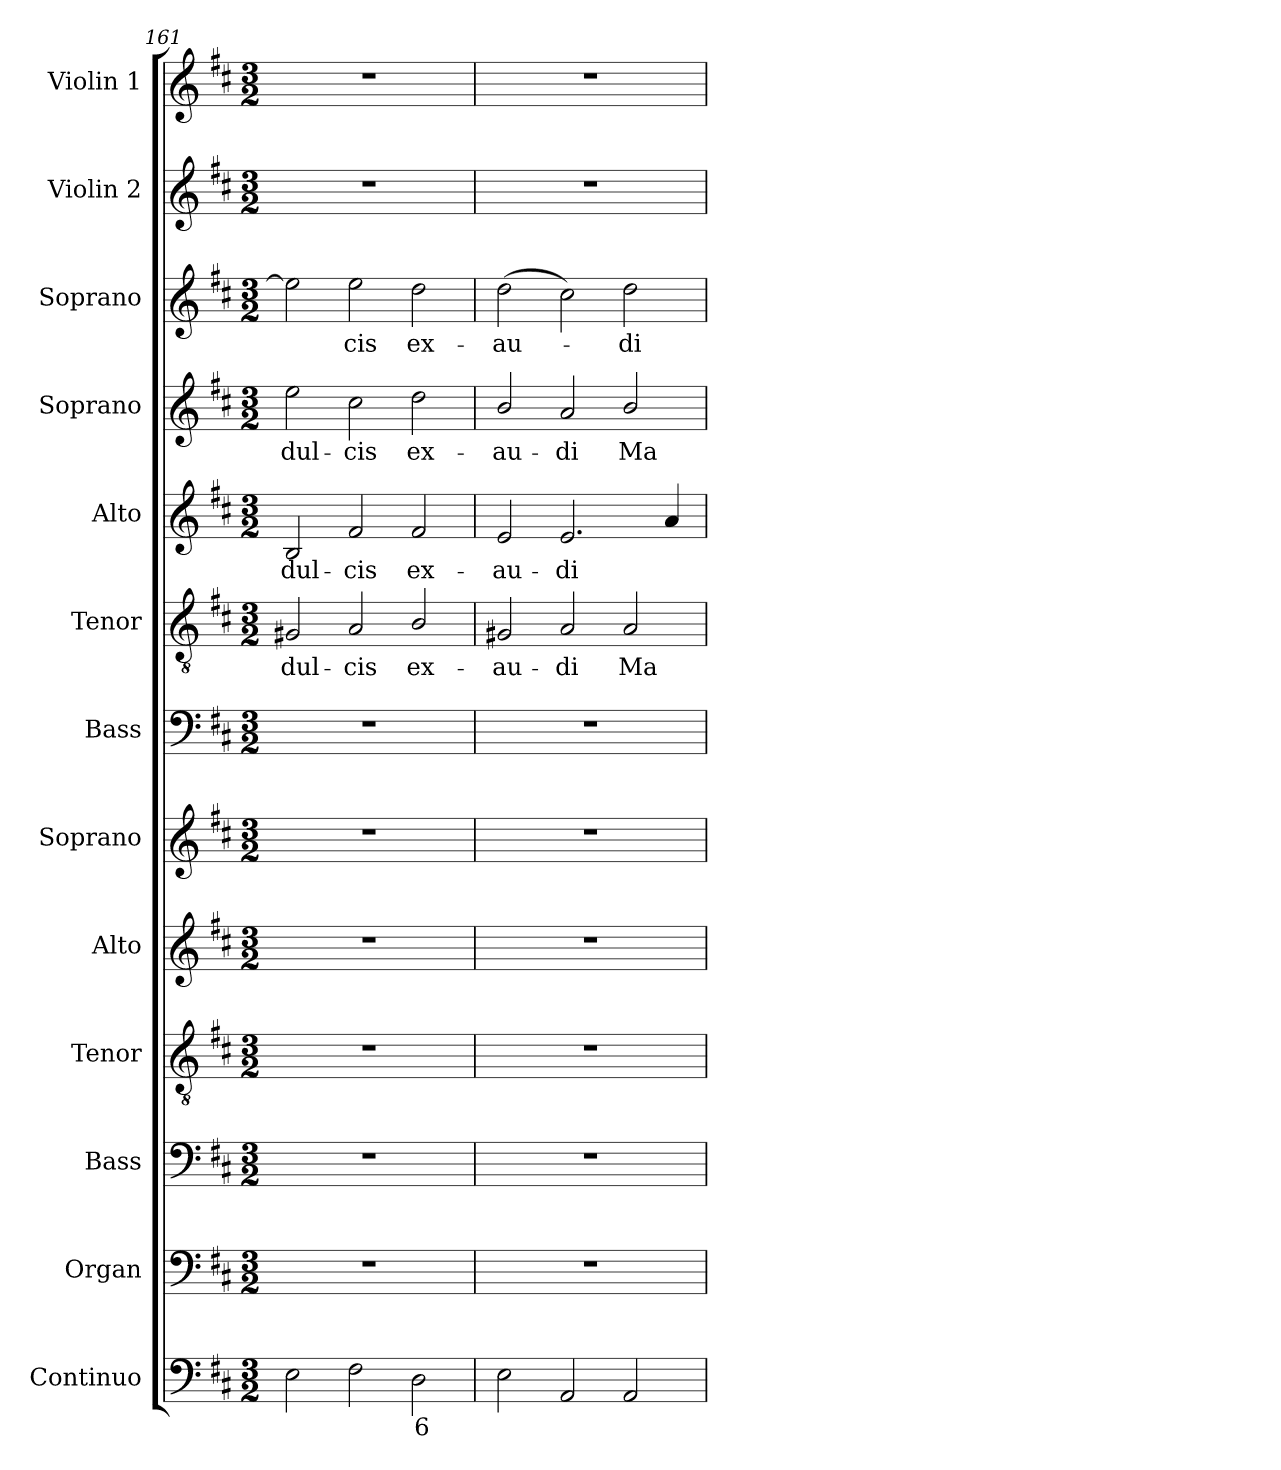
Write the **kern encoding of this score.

**kern	**text	**kern	**kern	**kern	**kern	**kern	**kern	**kern	**text	**kern	**text	**kern	**text	**kern	**text	**kern	**kern
*part13	*part13	*part12	*part11	*part10	*part9	*part8	*part7	*part6	*part6	*part5	*part5	*part4	*part4	*part3	*part3	*part2	*part1
*staff13	*staff13	*staff12	*staff11	*staff10	*staff9	*staff8	*staff7	*staff6	*staff6	*staff5	*staff5	*staff4	*staff4	*staff3	*staff3	*staff2	*staff1
*I"Continuo	*	*I"Organ	*I"Bass	*I"Tenor	*I"Alto	*I"Soprano	*I"Bass	*I"Tenor	*	*I"Alto	*	*I"Soprano	*	*I"Soprano	*	*I"Violin 2	*I"Violin 1
*I'Cont.	*	*I'Org.	*I'B.	*I'T.	*I'A.	*I'S.	*I'B.	*I'T.	*	*I'A.	*	*I'S.	*	*I'S.	*	*I'Vln. 2	*I'Vln. 1
*clefF4	*	*clefF4	*clefF4	*clefGv2	*clefG2	*clefG2	*clefF4	*clefGv2	*	*clefG2	*	*clefG2	*	*clefG2	*	*clefG2	*clefG2
*	*	*	*	*ITrd7c12	*	*	*	*ITrd7c12	*	*	*	*	*	*	*	*	*
*k[f#c#]	*	*k[f#c#]	*k[f#c#]	*k[f#c#]	*k[f#c#]	*k[f#c#]	*k[f#c#]	*k[f#c#]	*	*k[f#c#]	*	*k[f#c#]	*	*k[f#c#]	*	*k[f#c#]	*k[f#c#]
*D:	*	*D:	*D:	*D:	*D:	*D:	*D:	*D:	*	*D:	*	*D:	*	*D:	*	*D:	*D:
*M3/2	*	*M3/2	*M3/2	*M3/2	*M3/2	*M3/2	*M3/2	*M3/2	*	*M3/2	*	*M3/2	*	*M3/2	*	*M3/2	*M3/2
=161	=161	=161	=161	=161	=161	=161	=161	=161	=161	=161	=161	=161	=161	=161	=161	=161	=161
!	!	!LO:N:vis=1	!LO:N:vis=1	!LO:N:vis=1	!LO:N:vis=1	!LO:N:vis=1	!LO:N:vis=1	!	!	!	!	!	!	!	!	!	!
!	!	!	!	!	!	!	!	!	!LO:LY:b:color=#000000	!	!	!	!	!	!	!	!
!	!	!	!	!	!	!	!	!	!	!	!LO:LY:b:color=#000000	!	!	!	!	!	!
!	!	!	!	!	!	!	!	!	!	!	!	!	!LO:LY:b:color=#000000	!	!	!LO:N:vis=1	!LO:N:vis=1
2Ei\	.	1.r	1.r	1.r	1.r	1.r	1.r	2GG#Xi/	dul-	2Bi/	dul-	2eei\	dul-	2eei\]	.	1.r	1.r
!	!	!	!	!	!	!	!	!	!LO:LY:b:color=#000000	!	!	!	!	!	!	!	!
!	!	!	!	!	!	!	!	!	!	!	!LO:LY:b:color=#000000	!	!	!	!	!	!
!	!	!	!	!	!	!	!	!	!	!	!	!	!LO:LY:b:color=#000000	!	!	!	!
!	!	!	!	!	!	!	!	!	!	!	!	!	!	!	!LO:LY:b:color=#000000	!	!
2F#i\	.	.	.	.	.	.	.	2AAi/	-cis	2f#i/	-cis	2cc#i\	-cis	2eei\	-cis	.	.
!	!LO:LY:b:color=#000000	!	!	!	!	!	!	!	!	!	!	!	!	!	!	!	!
!	!	!	!	!	!	!	!	!	!LO:LY:b:color=#000000	!	!	!	!	!	!	!	!
!	!	!	!	!	!	!	!	!	!	!	!LO:LY:b:color=#000000	!	!	!	!	!	!
!	!	!	!	!	!	!	!	!	!	!	!	!	!LO:LY:b:color=#000000	!	!	!	!
!	!	!	!	!	!	!	!	!	!	!	!	!	!	!	!LO:LY:b:color=#000000	!	!
2Di\	6	.	.	.	.	.	.	2BBi/	ex-	2f#i/	ex-	2ddi\	ex-	2ddi\	ex-	.	.
=162	=162	=162	=162	=162	=162	=162	=162	=162	=162	=162	=162	=162	=162	=162	=162	=162	=162
!	!	!LO:N:vis=1	!LO:N:vis=1	!LO:N:vis=1	!LO:N:vis=1	!LO:N:vis=1	!LO:N:vis=1	!	!	!	!	!	!	!	!	!	!
!	!	!	!	!	!	!	!	!	!LO:LY:b:color=#000000	!	!	!	!	!	!	!	!
!	!	!	!	!	!	!	!	!	!	!	!LO:LY:b:color=#000000	!	!	!	!	!	!
!	!	!	!	!	!	!	!	!	!	!	!	!	!LO:LY:b:color=#000000	!	!	!	!
!	!	!	!	!	!	!	!	!	!	!	!	!	!	!	!LO:LY:b:color=#000000	!LO:N:vis=1	!LO:N:vis=1
2Ei\	.	1.r	1.r	1.r	1.r	1.r	1.r	2GG#Xi/	-au-	2ei/	-au-	2bi/	-au-	(2ddi\	-au-	1.r	1.r
!	!	!	!	!	!	!	!	!	!LO:LY:b:color=#000000	!	!	!	!	!	!	!	!
!	!	!	!	!	!	!	!	!	!	!	!LO:LY:b:color=#000000	!	!	!	!	!	!
!	!	!	!	!	!	!	!	!	!	!	!	!	!LO:LY:b:color=#000000	!	!	!	!
2AAi/	.	.	.	.	.	.	.	2AAi/	-di	2.ei/	-di	2ai/	-di	2cc#i\)	.	.	.
!	!	!	!	!	!	!	!	!	!LO:LY:b:color=#000000	!	!	!	!	!	!	!	!
!	!	!	!	!	!	!	!	!	!	!	!	!	!LO:LY:b:color=#000000	!	!	!	!
!	!	!	!	!	!	!	!	!	!	!	!	!	!	!	!LO:LY:b:color=#000000	!	!
2AAi/	.	.	.	.	.	.	.	2AAi/	Ma-	.	.	2bi/	Ma-	2ddi\	-di	.	.
.	.	.	.	.	.	.	.	.	.	4ai/	.	.	.	.	.	.	.
=	=	=	=	=	=	=	=	=	=	=	=	=	=	=	=	=	=
*-	*-	*-	*-	*-	*-	*-	*-	*-	*-	*-	*-	*-	*-	*-	*-	*-	*-
